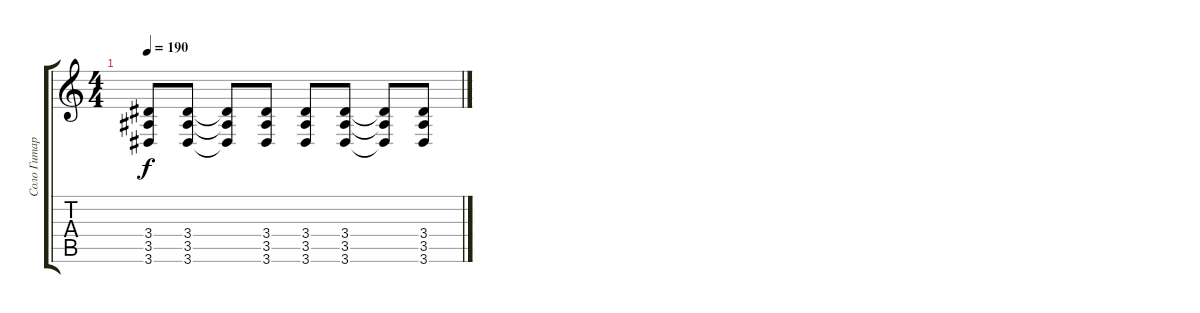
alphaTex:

\track ("Соло Гитара" "Соло Гитар") {instrument distortionguitar}
\staff {score tabs}
\tuning (D4 A3 F3 C3 G2 C2) {hide}
\ts (4 4)
\tempo 190
\clef g2
\ks c
(3.4 3.5 3.6).8{dy f} (3.4 3.5 3.6).8 (3.4{t} 3.5{t} 3.6{t}).8 (3.4 3.5 3.6).8 (3.4 3.5 3.6).8 (3.4 3.5 3.6).8 (3.4{t} 3.5{t} 3.6{t}).8 (3.4 3.5 3.6).8
